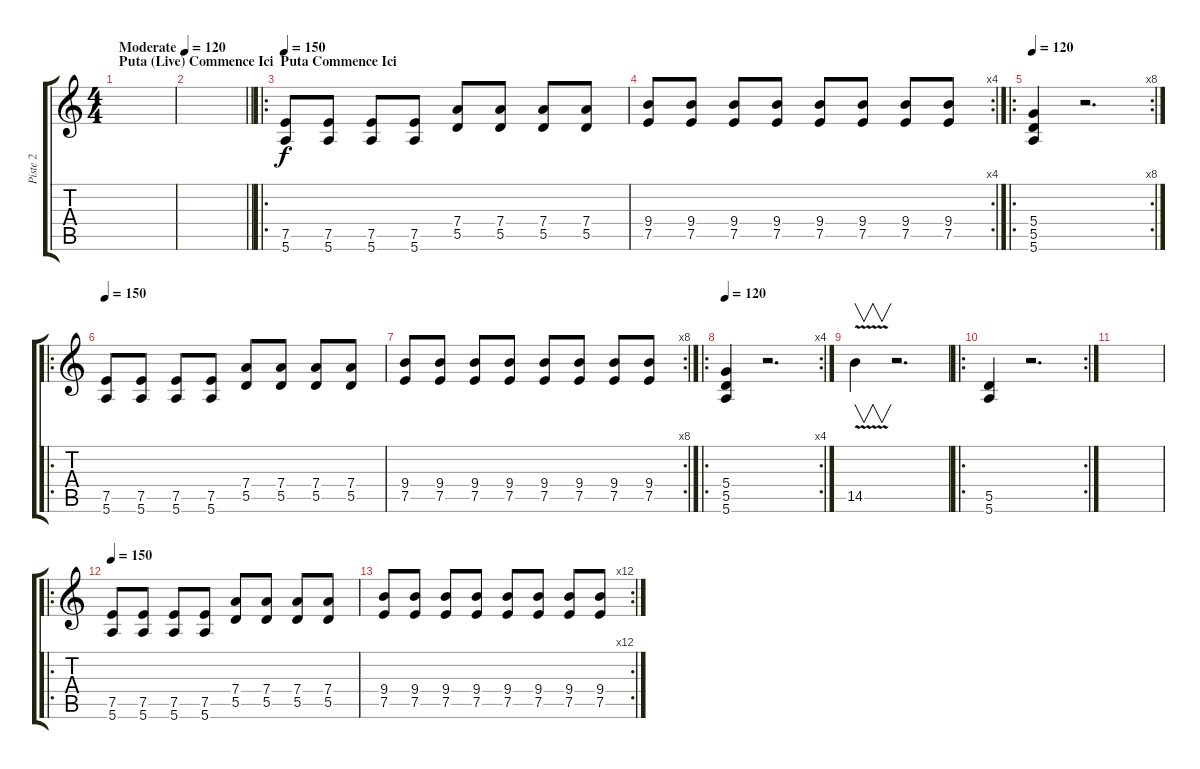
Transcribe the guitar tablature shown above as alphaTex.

\track ("Piste 2" "Piste 2") {instrument distortionguitar}
\staff {score tabs}
\tuning (E4 B3 G3 D3 A2 E2) {hide}
\ts (4 4)
\section ("" "Puta (Live) Commence Ici")
\tempo (120 "Moderate")
\clef g2
\ks c
|
\barLineRight lightlight
|
\ro
\section ("" "Puta Commence Ici")
\tempo 150
(7.5 5.6).8 (7.5 5.6).8 (7.5 5.6).8 (7.5 5.6).8 (7.4 5.5).8 (7.4 5.5).8 (7.4 5.5).8 (7.4 5.5).8 |
\rc 4
(9.4 7.5).8 (9.4 7.5).8 (9.4 7.5).8 (9.4 7.5).8 (9.4 7.5).8 (9.4 7.5).8 (9.4 7.5).8 (9.4 7.5).8 |
\ro
\rc 8
\tempo 120
(5.4 5.5 5.6).4 r.2{d} |
\ro
\tempo 150
(7.5 5.6).8 (7.5 5.6).8 (7.5 5.6).8 (7.5 5.6).8 (7.4 5.5).8 (7.4 5.5).8 (7.4 5.5).8 (7.4 5.5).8 |
\rc 8
(9.4 7.5).8 (9.4 7.5).8 (9.4 7.5).8 (9.4 7.5).8 (9.4 7.5).8 (9.4 7.5).8 (9.4 7.5).8 (9.4 7.5).8 |
\ro
\rc 4
\tempo 120
(5.4 5.5 5.6).4 r.2{d} |
14.5{v}.4{v} r.2{d} |
\ro
\rc 2
(5.5 5.6).4 r.2{d} |
|
\ro
\tempo 150
(7.5 5.6).8 (7.5 5.6).8 (7.5 5.6).8 (7.5 5.6).8 (7.4 5.5).8 (7.4 5.5).8 (7.4 5.5).8 (7.4 5.5).8 |
\rc 12
(9.4 7.5).8 (9.4 7.5).8 (9.4 7.5).8 (9.4 7.5).8 (9.4 7.5).8 (9.4 7.5).8 (9.4 7.5).8 (9.4 7.5).8
